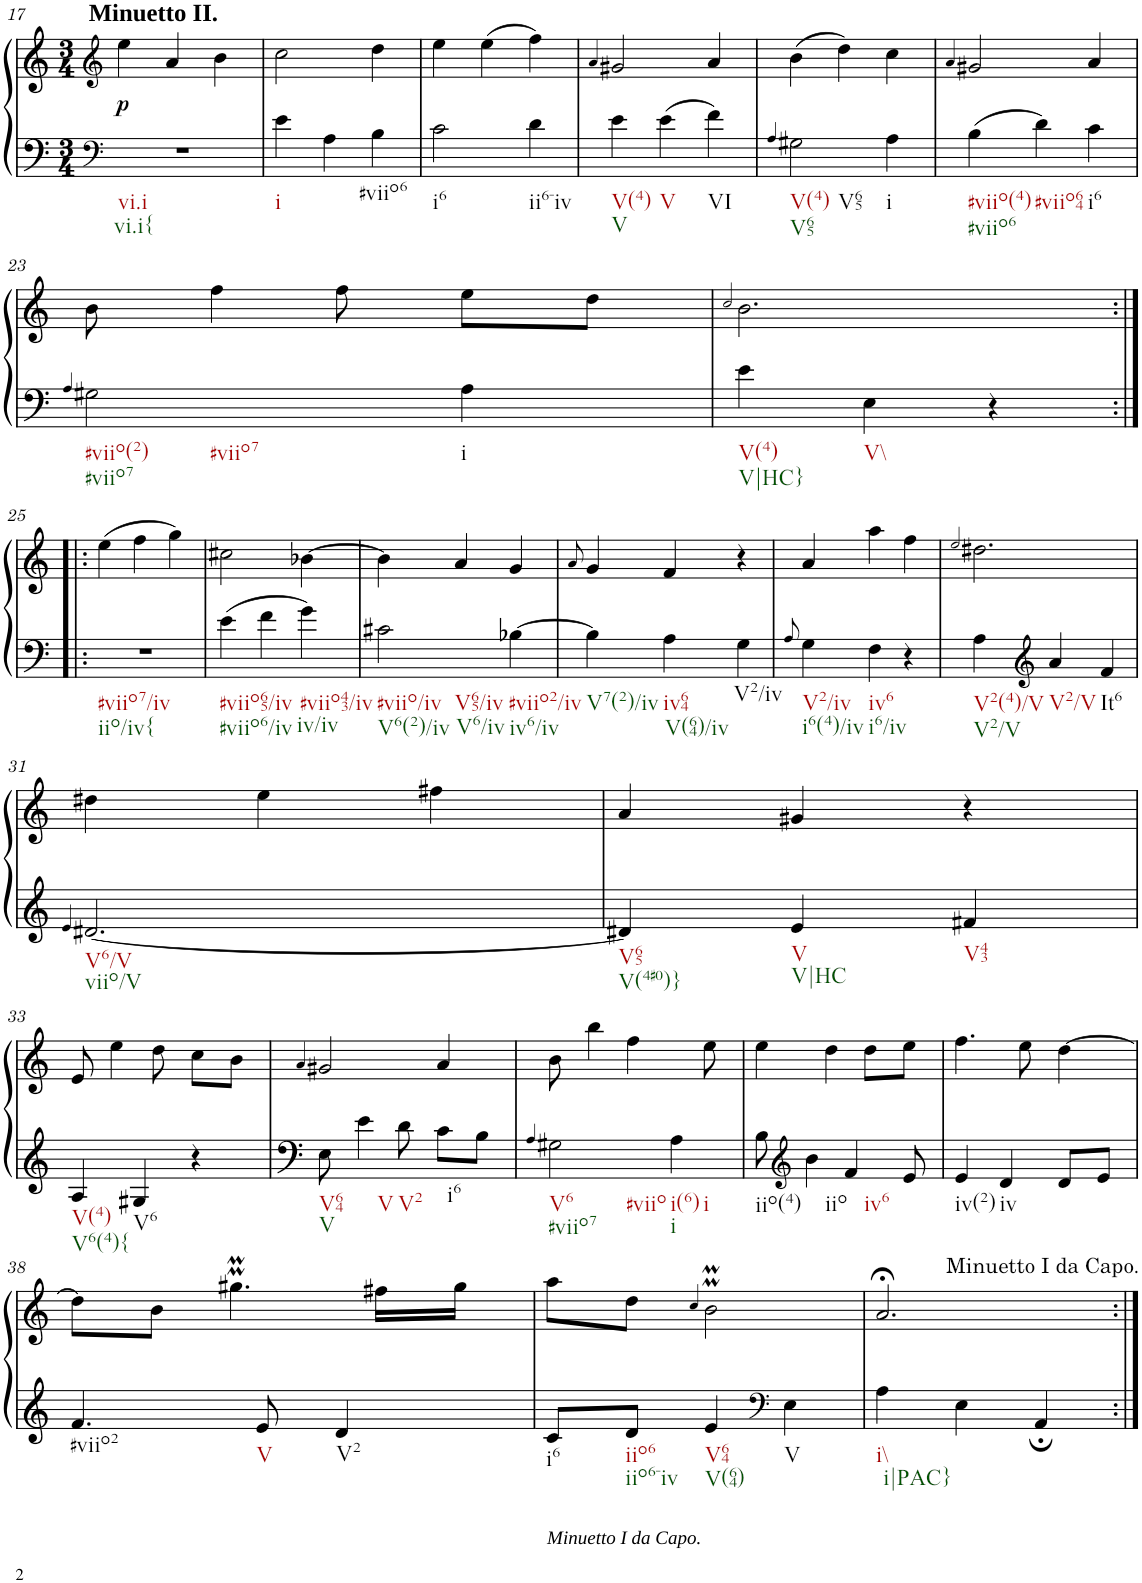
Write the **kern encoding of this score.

**kern	**kern	**dynam
*part1	*part1	*part1
*staff2	*staff1	*staff1/2
*I"unbenannt	*	*
!!LO:PB:g=z
*clefF4	*clefG2	*
*k[]	*k[]	*
*M3/4	*M3/4	*
=17	=17	=17
!	!LO:TX:a:B:t=Minuetto II.	!
!LO:TX:b:t=vi.i	!	!
!LO:TX:b:t=vi.i{	!	!
!	!	!LO:DY:b
2.r	4ee\	p
.	4a/	.
.	4b\	.
=18	=18	=18
!LO:TX:b:t=i	!	!
4e\	2cc\	.
4A\	.	.
!LO:TX:b:t=#viio6	!	!
4B\	4dd\	.
=19	=19	=19
!LO:TX:b:t=i6	!	!
2c\	4ee\	.
.	(4ee\	.
!LO:TX:b:t=ii6-iv	!	!
4d\	4ff\)	.
=20	=20	=20
.	4qa/	.
!LO:TX:b:t=V(4)	!	!
!LO:TX:b:t=V	!	!
4e\	2g#X/	.
!LO:TX:b:t=V	!	!
4e\	.	.
!LO:TX:b:t=VI	!	!
4f\	4a/	.
=21	=21	=21
4qA/	.	.
!LO:TX:b:t=V(4)	!	!
!LO:TX:b:t=V65	!	!
!LO:TX:b:t=V65	!	!
2G#X\	(4b\	.
.	4dd\)	.
!LO:TX:b:t=i	!	!
4A\	4cc\	.
=22	=22	=22
.	4qa/	.
!LO:TX:b:t=#viio(4)	!	!
!LO:TX:b:t=#viio6	!	!
4B\	2g#X/	.
!LO:TX:b:t=#viio64	!	!
4d\	.	.
!LO:TX:b:t=i6	!	!
4c\	4a/	.
!!LO:LB:g=z
=23	=23	=23
4qA/	.	.
!LO:TX:b:t=#viio(2)	!	!
!LO:TX:b:t=#viio7	!	!
!LO:TX:b:t=#viio7	!	!
2G#X\	8b\	.
.	4ff\	.
.	8ff\	.
!LO:TX:b:t=i	!	!
4A\	8ee\L	.
.	8dd\J	.
=24	=24	=24
.	2qcc/	.
!LO:TX:b:t=V(4)	!	!
!LO:TX:b:t=V|HC}	!	!
4e\	2.b\	.
!LO:TX:b:t=V\\	!	!
4E\	.	.
4r	.	.
!!LO:LB:g=z
=25:|!|:	=25:|!|:	=25:|!|:
!LO:TX:b:t=#viio7/iv	!	!
!LO:TX:b:t=iio/iv{	!	!
2.r	(4ee\	.
.	4ff\	.
.	4gg\)	.
=26	=26	=26
!LO:TX:b:t=#viio65/iv	!	!
!LO:TX:b:t=#viio6/iv	!	!
4e\	2cc#X\	.
4f\	.	.
!LO:TX:b:t=#viio43/iv	!	!
!LO:TX:b:t=iv/iv	!	!
4g\	[4b-X\	.
=27	=27	=27
!LO:TX:b:t=#viio/iv	!	!
!LO:TX:b:t=V6(2)/iv	!	!
!LO:TX:b:t=V65/iv	!	!
!LO:TX:b:t=V6/iv	!	!
2c#X\	4b-\]	.
.	4a/	.
!LO:TX:b:t=#viio2/iv	!	!
!LO:TX:b:t=iv6/iv	!	!
[4B-X\	4g/	.
=28	=28	=28
.	8qa/	.
!LO:TX:b:t=V7(2)/iv	!	!
4B-\]	4g/	.
!LO:TX:b:t=iv64	!	!
!LO:TX:b:t=V(64)/iv	!	!
4A\	4f/	.
!LO:TX:b:t=V2/iv	!	!
4G\	4r	.
=29	=29	=29
8qA/	.	.
!LO:TX:b:t=V2/iv	!	!
!LO:TX:b:t=i6(4)/iv	!	!
4G\	4a/	.
!LO:TX:b:t=iv6	!	!
!LO:TX:b:t=i6/iv	!	!
4F\	4aa\	.
4r	4ff\	.
=30	=30	=30
.	2qee/	.
!LO:TX:b:t=V2(4)/V	!	!
!LO:TX:b:t=V2/V	!	!
4A\	2.dd#X\	.
*clefG2	*	*
!LO:TX:b:t=V2/V	!	!
4a/	.	.
!LO:TX:b:t=It6	!	!
4f/	.	.
!!LO:LB:g=z
=31	=31	=31
4qe/	.	.
!LO:TX:b:t=V6/V	!	!
!LO:TX:b:t=viio/V	!	!
[2.d#X/	4dd#X\	.
.	4ee\	.
.	4ff#X\	.
=32	=32	=32
!LO:TX:b:t=V65	!	!
!LO:TX:b:t=V(4#0)}	!	!
4d#X/]	4a/	.
!LO:TX:b:t=V	!	!
!LO:TX:b:t=V|HC	!	!
4e/	4g#X/	.
!LO:TX:b:t=V43	!	!
4f#X/	4r	.
!!LO:LB:g=z
=33	=33	=33
!LO:TX:b:t=V(4)	!	!
!LO:TX:b:t=V6(4){	!	!
4A/	8e/	.
.	4ee\	.
!LO:TX:b:t=V6	!	!
4G#X/	.	.
.	8dd\	.
4r	8cc\L	.
.	8b\J	.
=34	=34	=34
.	4qa/	.
!LO:TX:b:t=V64	!	!
!LO:TX:b:t=V	!	!
8E\	2g#X/	.
!LO:TX:b:t=V	!	!
4e\	.	.
!LO:TX:b:t=V2	!	!
8d\	.	.
!LO:TX:b:t=i6	!	!
8c\L	4a/	.
8B\J	.	.
=35	=35	=35
4qA/	.	.
!LO:TX:b:t=V6	!	!
!LO:TX:b:t=#viio7	!	!
!LO:TX:b:t=#viio	!	!
2G#X\	8b\	.
.	4bb\	.
.	4ff\	.
!LO:TX:b:t=i(6)	!	!
!LO:TX:b:t=i	!	!
!LO:TX:b:t=i	!	!
4A\	.	.
.	8ee\	.
=36	=36	=36
!LO:TX:b:t=iio(4)	!	!
8B\	4ee\	.
*clefG2	*	*
!LO:TX:b:t=iio	!	!
4b\	.	.
.	4dd\	.
!LO:TX:b:t=iv6	!	!
4f/	.	.
.	8dd\L	.
8e/	8ee\J	.
=37	=37	=37
!LO:TX:b:t=iv(2)	!	!
4e/	4.ff\	.
!LO:TX:b:t=iv	!	!
4d/	.	.
.	8ee\	.
8d/L	[4dd\	.
8e/J	.	.
!!LO:LB:g=z
=38	=38	=38
!LO:TX:b:t=#viio2	!	!
4.f/	8dd\L]	.
.	8b\J	.
.	4.gg#Xmm\	.
!LO:TX:b:t=V	!	!
8e/	.	.
!LO:TX:b:t=V2	!	!
4d/	.	.
.	16ff#X\LL	.
.	16gg#\JJ	.
=39	=39	=39
!LO:TX:b:i:t=Minuetto I da Capo.	!	!
!LO:TX:b:t=i6	!	!
8c/L	8aa\L	.
!LO:TX:b:t=iio6	!	!
!LO:TX:b:t=iio6-iv	!	!
8d/J	8dd\J	.
.	4qcc/	.
!LO:TX:b:t=V64	!	!
!LO:TX:b:t=V(64)	!	!
4e/	2bmm\	.
*clefF4	*	*
!LO:TX:b:t=V	!	!
4E\	.	.
=40	=40	=40
!LO:TX:b:t=i\\	!	!
!LO:TX:b:t=i|PAC}	!	!
4A\	2.a;</	.
4E\	.	.
4AA;/	.	.
!	!LO:TX:a:t=Minuetto I da Capo.	!
!LO:TX:a:t=Minuetto I da Capo.	!	!
=:|!	=:|!	=:|!
*-	*-	*-
